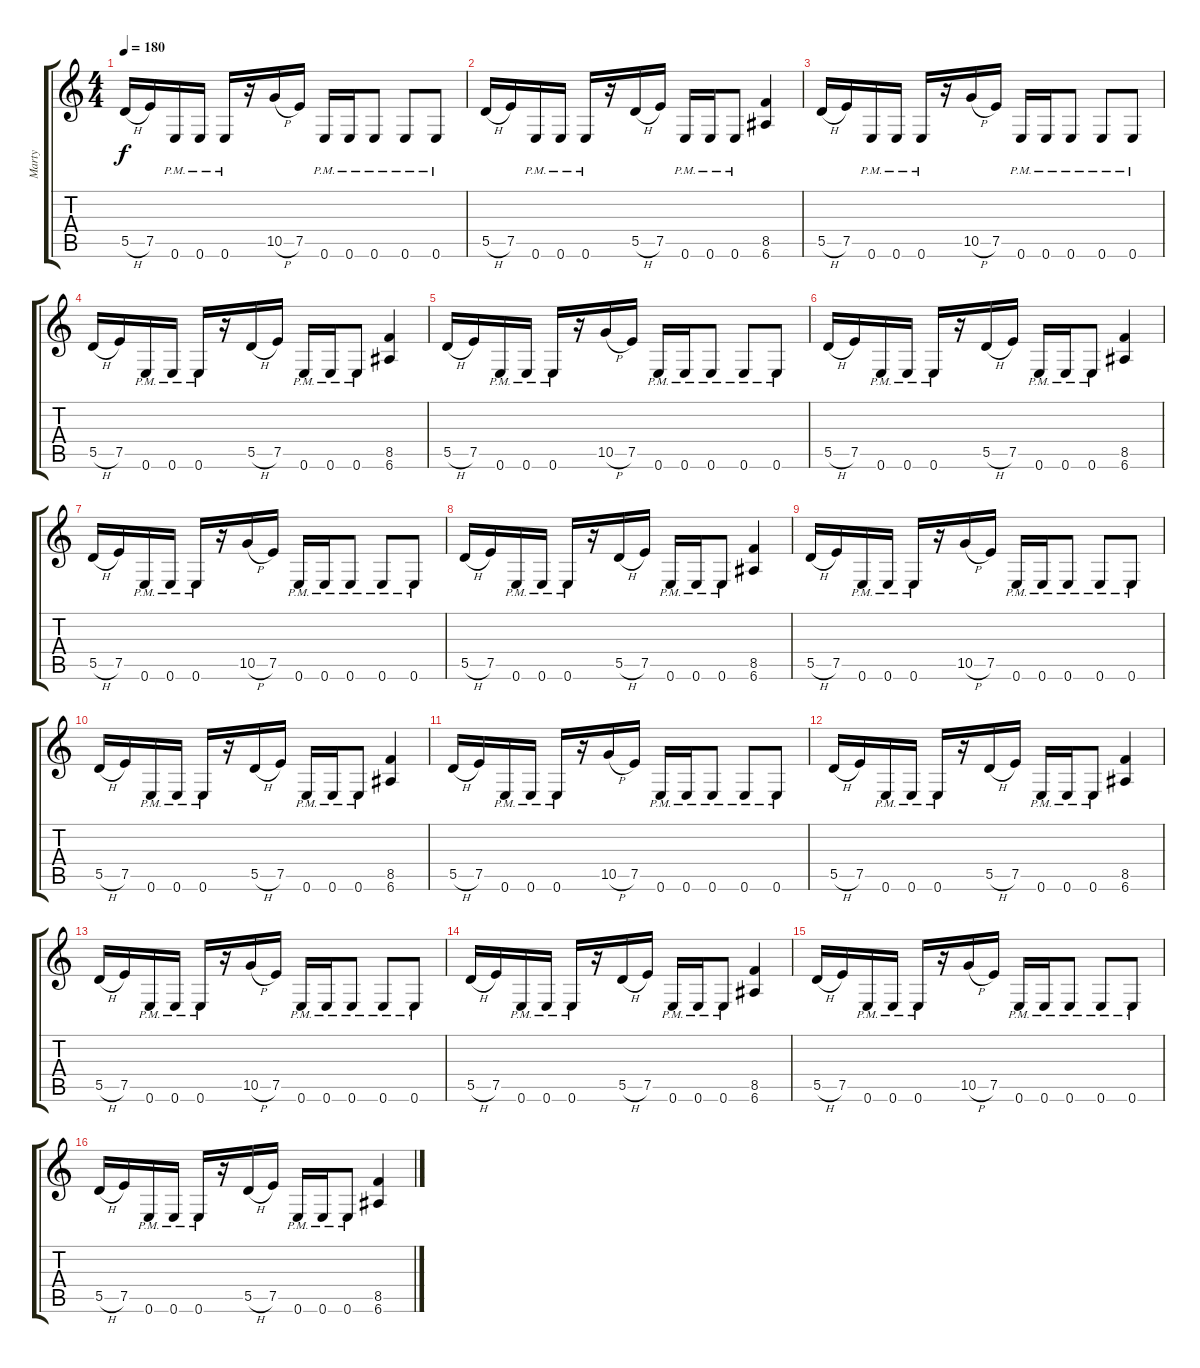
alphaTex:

\track ("Marty" "Marty") {instrument distortionguitar}
\staff {score tabs}
\tuning (E4 B3 G3 D3 A2 E2) {hide}
\ts (4 4)
\tempo 180
\clef g2
\ks c
5.5{h}.16{dy f} 7.5.16 0.6{pm}.16 0.6{pm}.16 0.6{pm}.16 r.16 10.5{h}.16 7.5.16 0.6{pm}.16 0.6{pm}.16 0.6{pm}.8 0.6{pm}.8 0.6{pm}.8 |
5.5{h}.16 7.5.16 0.6{pm}.16 0.6{pm}.16 0.6{pm}.16 r.16 5.5{h}.16 7.5.16 0.6{pm}.16 0.6{pm}.16 0.6{pm}.8 (8.5 6.6).4 |
5.5{h}.16 7.5.16 0.6{pm}.16 0.6{pm}.16 0.6{pm}.16 r.16 10.5{h}.16 7.5.16 0.6{pm}.16 0.6{pm}.16 0.6{pm}.8 0.6{pm}.8 0.6{pm}.8 |
5.5{h}.16 7.5.16 0.6{pm}.16 0.6{pm}.16 0.6{pm}.16 r.16 5.5{h}.16 7.5.16 0.6{pm}.16 0.6{pm}.16 0.6{pm}.8 (8.5 6.6).4 |
5.5{h}.16 7.5.16 0.6{pm}.16 0.6{pm}.16 0.6{pm}.16 r.16 10.5{h}.16 7.5.16 0.6{pm}.16 0.6{pm}.16 0.6{pm}.8 0.6{pm}.8 0.6{pm}.8 |
5.5{h}.16 7.5.16 0.6{pm}.16 0.6{pm}.16 0.6{pm}.16 r.16 5.5{h}.16 7.5.16 0.6{pm}.16 0.6{pm}.16 0.6{pm}.8 (8.5 6.6).4 |
5.5{h}.16 7.5.16 0.6{pm}.16 0.6{pm}.16 0.6{pm}.16 r.16 10.5{h}.16 7.5.16 0.6{pm}.16 0.6{pm}.16 0.6{pm}.8 0.6{pm}.8 0.6{pm}.8 |
5.5{h}.16 7.5.16 0.6{pm}.16 0.6{pm}.16 0.6{pm}.16 r.16 5.5{h}.16 7.5.16 0.6{pm}.16 0.6{pm}.16 0.6{pm}.8 (8.5 6.6).4 |
5.5{h}.16 7.5.16 0.6{pm}.16 0.6{pm}.16 0.6{pm}.16 r.16 10.5{h}.16 7.5.16 0.6{pm}.16 0.6{pm}.16 0.6{pm}.8 0.6{pm}.8 0.6{pm}.8 |
5.5{h}.16 7.5.16 0.6{pm}.16 0.6{pm}.16 0.6{pm}.16 r.16 5.5{h}.16 7.5.16 0.6{pm}.16 0.6{pm}.16 0.6{pm}.8 (8.5 6.6).4 |
5.5{h}.16 7.5.16 0.6{pm}.16 0.6{pm}.16 0.6{pm}.16 r.16 10.5{h}.16 7.5.16 0.6{pm}.16 0.6{pm}.16 0.6{pm}.8 0.6{pm}.8 0.6{pm}.8 |
5.5{h}.16 7.5.16 0.6{pm}.16 0.6{pm}.16 0.6{pm}.16 r.16 5.5{h}.16 7.5.16 0.6{pm}.16 0.6{pm}.16 0.6{pm}.8 (8.5 6.6).4 |
5.5{h}.16 7.5.16 0.6{pm}.16 0.6{pm}.16 0.6{pm}.16 r.16 10.5{h}.16 7.5.16 0.6{pm}.16 0.6{pm}.16 0.6{pm}.8 0.6{pm}.8 0.6{pm}.8 |
5.5{h}.16 7.5.16 0.6{pm}.16 0.6{pm}.16 0.6{pm}.16 r.16 5.5{h}.16 7.5.16 0.6{pm}.16 0.6{pm}.16 0.6{pm}.8 (8.5 6.6).4 |
5.5{h}.16 7.5.16 0.6{pm}.16 0.6{pm}.16 0.6{pm}.16 r.16 10.5{h}.16 7.5.16 0.6{pm}.16 0.6{pm}.16 0.6{pm}.8 0.6{pm}.8 0.6{pm}.8 |
5.5{h}.16 7.5.16 0.6{pm}.16 0.6{pm}.16 0.6{pm}.16 r.16 5.5{h}.16 7.5.16 0.6{pm}.16 0.6{pm}.16 0.6{pm}.8 (8.5 6.6).4
